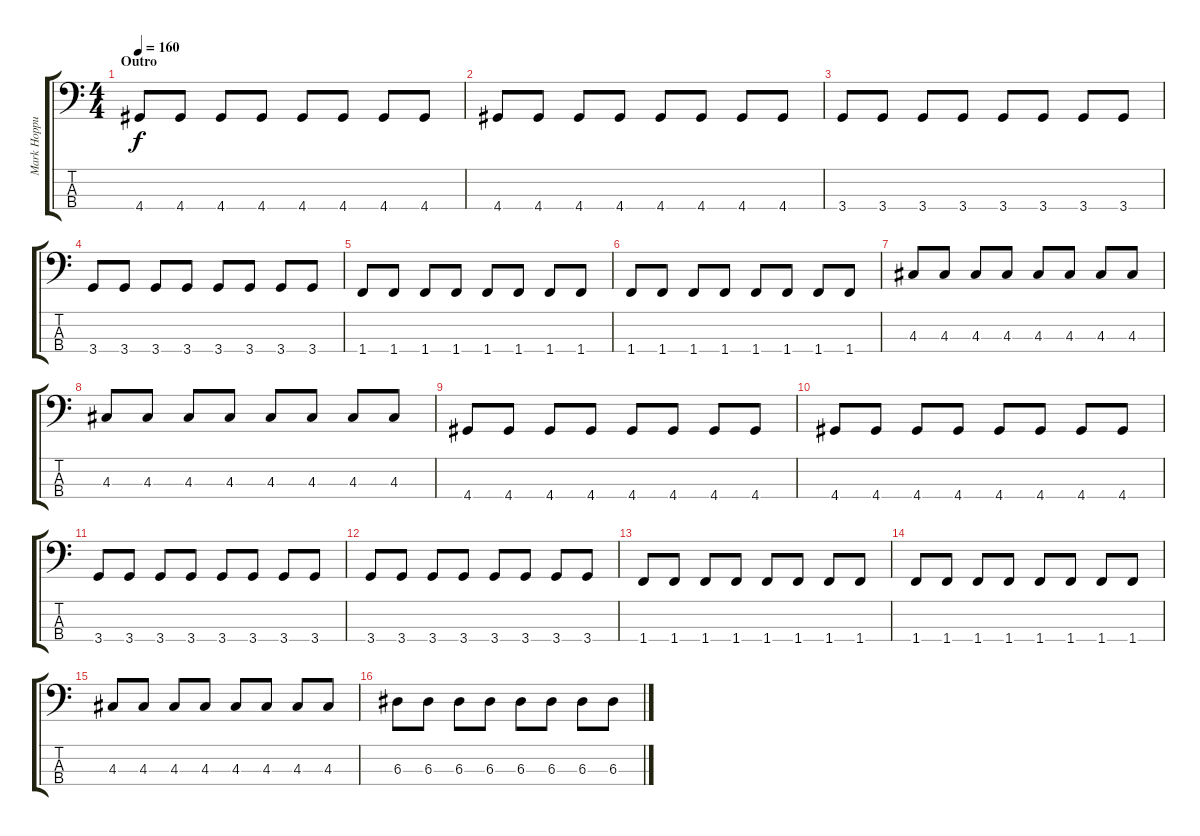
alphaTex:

\track ("Mark Hoppus Bass" "Mark Hoppu") {instrument electricbassfinger}
\staff {score tabs}
\tuning (G2 D2 A1 E1) {hide}
\ts (4 4)
\section ("" "Outro")
\tempo 160
\clef f4
\ks c
4.4.8{dy f} 4.4.8 4.4.8 4.4.8 4.4.8 4.4.8 4.4.8 4.4.8 |
4.4.8 4.4.8 4.4.8 4.4.8 4.4.8 4.4.8 4.4.8 4.4.8 |
3.4.8 3.4.8 3.4.8 3.4.8 3.4.8 3.4.8 3.4.8 3.4.8 |
3.4.8 3.4.8 3.4.8 3.4.8 3.4.8 3.4.8 3.4.8 3.4.8 |
1.4.8 1.4.8 1.4.8 1.4.8 1.4.8 1.4.8 1.4.8 1.4.8 |
1.4.8 1.4.8 1.4.8 1.4.8 1.4.8 1.4.8 1.4.8 1.4.8 |
4.3.8 4.3.8 4.3.8 4.3.8 4.3.8 4.3.8 4.3.8 4.3.8 |
4.3.8 4.3.8 4.3.8 4.3.8 4.3.8 4.3.8 4.3.8 4.3.8 |
4.4.8 4.4.8 4.4.8 4.4.8 4.4.8 4.4.8 4.4.8 4.4.8 |
4.4.8 4.4.8 4.4.8 4.4.8 4.4.8 4.4.8 4.4.8 4.4.8 |
3.4.8 3.4.8 3.4.8 3.4.8 3.4.8 3.4.8 3.4.8 3.4.8 |
3.4.8 3.4.8 3.4.8 3.4.8 3.4.8 3.4.8 3.4.8 3.4.8 |
1.4.8 1.4.8 1.4.8 1.4.8 1.4.8 1.4.8 1.4.8 1.4.8 |
1.4.8 1.4.8 1.4.8 1.4.8 1.4.8 1.4.8 1.4.8 1.4.8 |
4.3.8 4.3.8 4.3.8 4.3.8 4.3.8 4.3.8 4.3.8 4.3.8 |
6.3.8 6.3.8 6.3.8 6.3.8 6.3.8 6.3.8 6.3.8 6.3.8
